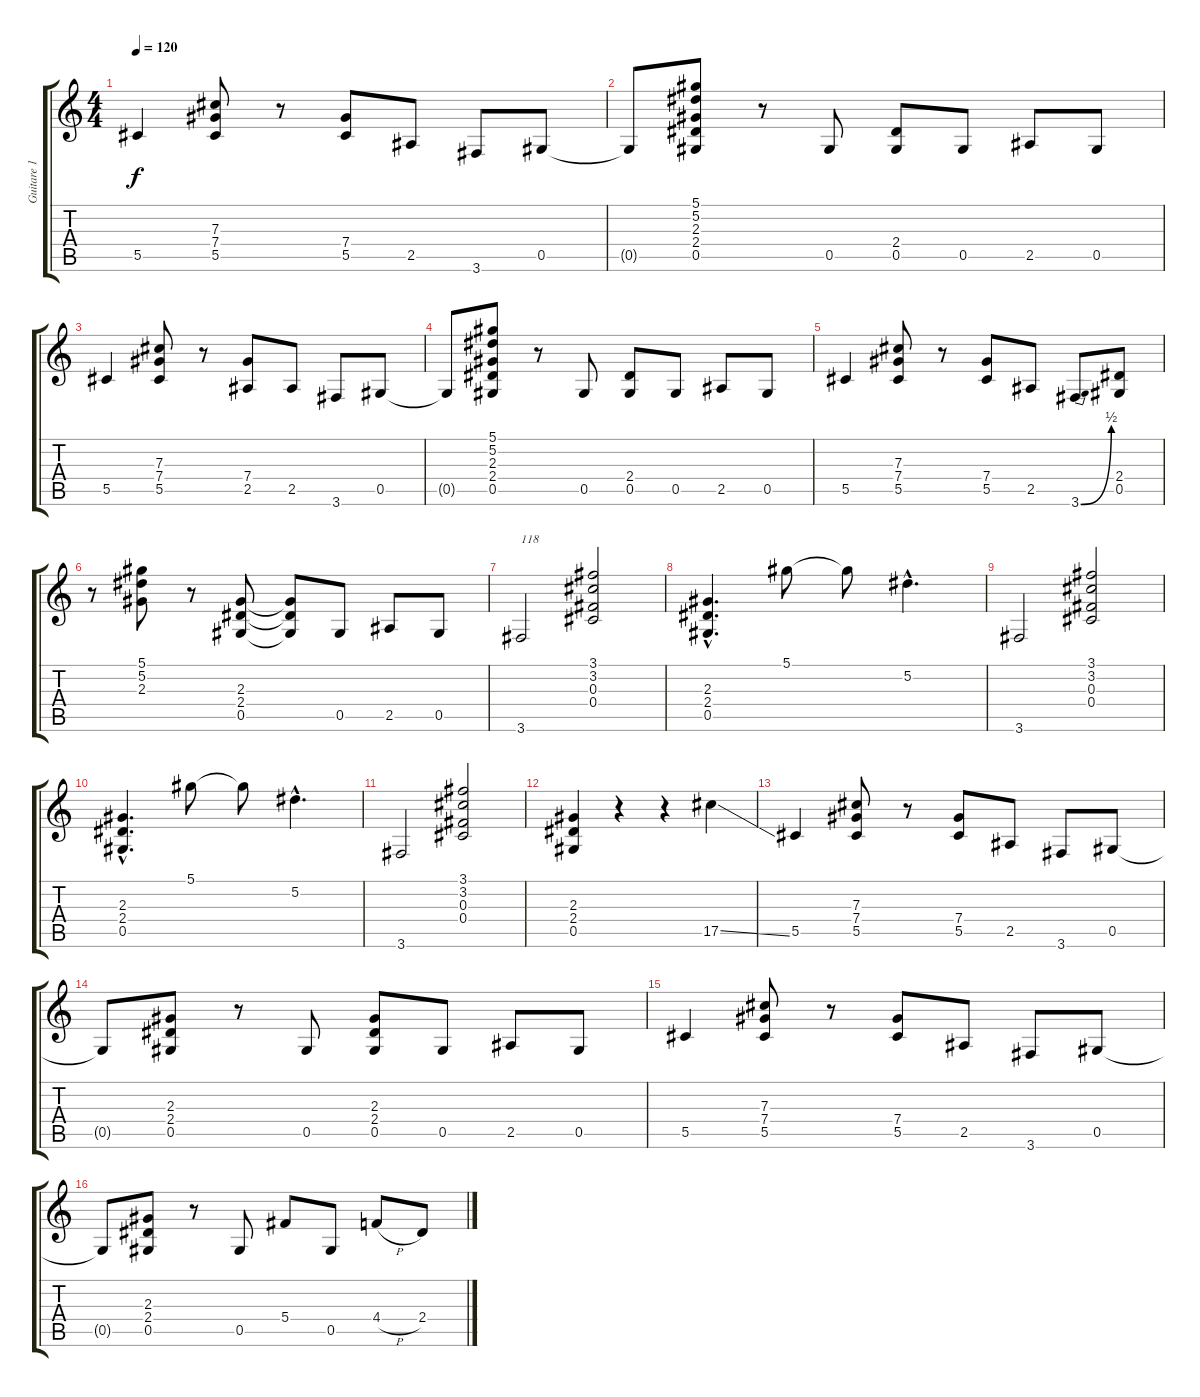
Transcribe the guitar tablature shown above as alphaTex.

\track ("Guitare 1" "Guitare 1") {instrument electricguitarclean}
\staff {score tabs}
\tuning (Eb4 Bb3 Gb3 Db3 Ab2 Eb2) {hide}
\ts (4 4)
\tempo 120
\clef g2
\ks c
5.5.4{dy f} (7.3 7.4 5.5).8 r.8 (7.4 5.5).8 2.5.8 3.6.8 0.5.8 |
0.5{t}.8 (5.1 5.2 2.3 2.4 0.5).8 r.8 0.5.8 (2.4 0.5).8 0.5.8 2.5.8 0.5.8 |
5.5.4 (7.3 7.4 5.5).8 r.8 (7.4 2.5).8 2.5.8 3.6.8 0.5.8 |
0.5{t}.8 (5.1 5.2 2.3 2.4 0.5).8 r.8 0.5.8 (2.4 0.5).8 0.5.8 2.5.8 0.5.8 |
5.5.4 (7.3 7.4 5.5).8 r.8 (7.4 5.5).8 2.5.8 3.6{be (bend 0 0 60 2)}.8 (2.4 0.5).8 |
r.8 (5.1 5.2 2.3).8 r.8 (2.3 2.4 0.5).8 (2.3{t} 2.4{t} 0.5{t}).8 0.5.8 2.5.8 0.5.8 |
3.6.2{txt "118"} (3.1 3.2 0.3 0.4).2 |
(2.3{hac} 2.4{hac} 0.5{hac}).4{d} 5.1.8 5.1{t}.8 5.2{hac}.4{d} |
3.6.2 (3.1 3.2 0.3 0.4).2 |
(2.3{hac} 2.4{hac} 0.5{hac}).4{d} 5.1.8 5.1{t}.8 5.2{hac}.4{d} |
3.6.2 (3.1 3.2 0.3 0.4).2 |
(2.3 2.4 0.5).4 r.4 r.4 17.5{ss}.4 |
5.5.4 (7.3 7.4 5.5).8 r.8 (7.4 5.5).8 2.5.8 3.6.8 0.5.8 |
0.5{t}.8 (2.3 2.4 0.5).8 r.8 0.5.8 (2.3 2.4 0.5).8 0.5.8 2.5.8 0.5.8 |
5.5.4 (7.3 7.4 5.5).8 r.8 (7.4 5.5).8 2.5.8 3.6.8 0.5.8 |
0.5{t}.8 (2.3 2.4 0.5).8 r.8 0.5.8 5.4.8 0.5.8 4.4{h}.8 2.4.8
